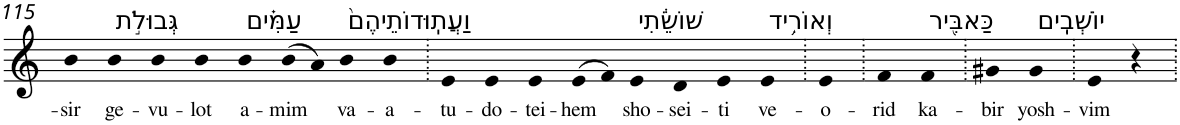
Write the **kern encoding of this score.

**kern	**text
*part1	*part1
*staff1	*staff1
*I"Piano	*
*I'Pno	*
!!LO:PB:g=z
*clefG2	*
*k[]	*
=115	=115
!	!LO:LY:b
4b	-sir
!LO:TX:a:t=גְּבוּלֹ֣ת	!
!	!LO:LY:b
4b	ge-
!	!LO:LY:b
4b	-vu-
!	!LO:LY:b
4b	-lot
!LO:TX:a:t=עַמִּ֗ים	!
!	!LO:LY:b
4b	a-
!	!LO:LY:b
(>8b	-mim
8a)	.
!LO:TX:a:t=וַעֲתֽוּדוֹתֵיהֶם֙	!
!	!LO:LY:b
4b	va-
!	!LO:LY:b
4b	-a-
=116.	=116.
!	!LO:LY:b
4e	-tu-
!	!LO:LY:b
4e	-do-
!	!LO:LY:b
4e	-tei-
!	!LO:LY:b
(>8e	-hem
8f)	.
!LO:TX:a:t=שׁוֹשֵׂ֔תִי	!
!	!LO:LY:b
4e	sho-
!	!LO:LY:b
4d	-sei-
!	!LO:LY:b
4e	-ti
!LO:TX:a:t=וְאוֹרִ֥יד	!
!	!LO:LY:b
4e	ve-
=117.	=117.
!	!LO:LY:b
4e	-o-
=118.	=118.
!	!LO:LY:b
4f	-rid
!LO:TX:a:t=כַּאבִּ֖יר	!
!	!LO:LY:b
4f	ka-
=119.	=119.
!	!LO:LY:b
4g#X	-bir
!LO:TX:a:t=יוֹשְׁבִֽים	!
!	!LO:LY:b
4g#	yosh-
=120.	=120.
!	!LO:LY:b
4e	-vim
4r	.
=.	=.
*-	*-
